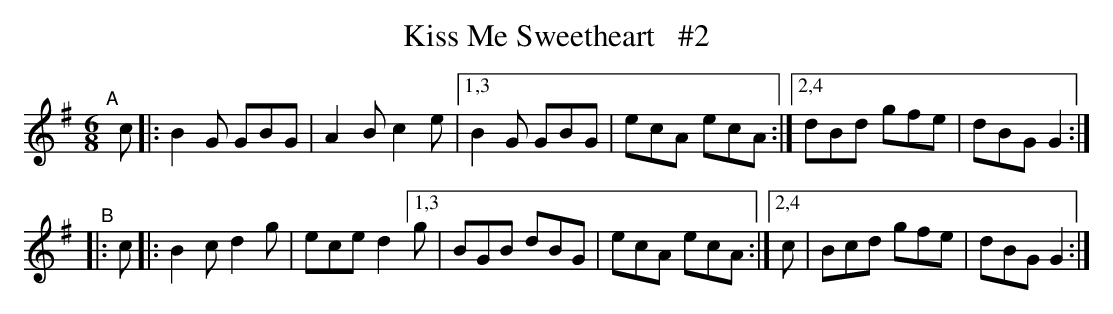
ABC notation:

X:1
T: Kiss Me Sweetheart   #2
M: 6/8
L: 1/8
K: G
"^A"[|]c |: B2G GBG | A2B c2e |[1,3 B2G GBG | ecA ecA :|[2,4 dBd gfe | dBG G2 :|
"^B"|: c |: B2c d2g | ece d2 [1,3 g | BGB dBG | ecA ecA :|[2,4 c | Bcd gfe | dBG G2 :|
